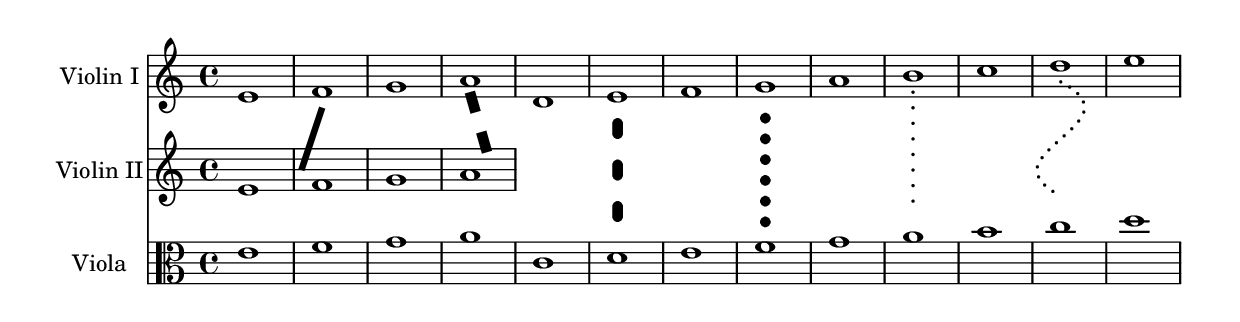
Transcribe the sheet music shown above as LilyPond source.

%% http://lsr.di.unimi.it/LSR/Item?id=253
%% see also http://lilypond.org/doc/v2.18/Documentation/notation/graphic

ViolinI = \new Staff \relative c' {
  \set Staff.instrumentName = "Violin I"
  e1 | f_\markup { \postscript #"0.6 setlinewidth 1 -0.5 moveto -2 -6 rlineto stroke" }
  g1 | a_\markup { \postscript #"1.0 setlinewidth [2 2] 0 setdash 1 1.0 moveto 2 -7 rlineto stroke" }
  d,1 | e_\markup { \postscript #"1.0 setlinewidth 1 setlinecap [1 3] 0 setdash 1 -2 moveto 0 -9 rlineto stroke" }
  f1 | g_\markup { \postscript #"1.0 setlinewidth 1 setlinecap [0 2] 0 setdash 1 -1.5 moveto 0 -10 rlineto stroke" }
  a1 | b_\markup { \postscript #"0.3 setlinewidth 1 setlinecap [0 1.5] 0 setdash 1 1 moveto 0 -11 rlineto stroke" }
  c1 | d-\markup { \postscript #"0.3 setlinewidth 1 setlinecap [0 1] 0 setdash 1 2 moveto 8 -4  -8 -7  0 -11 rcurveto stroke" }
  e1
}
ViolinII = \new Staff \relative c' {
  \set Staff.instrumentName = "Violin II"
  e1 | f | g | a
}
Viola = \new Staff \relative c' {
  \set Staff.instrumentName = "Viola"
  \clef alto
  e1 | f | g | a
  c,1 | d | e | f
  g1 | a | b | c | d
}

\score {
  <<
    \ViolinI
    \ViolinII
    \Viola
  >>
}

